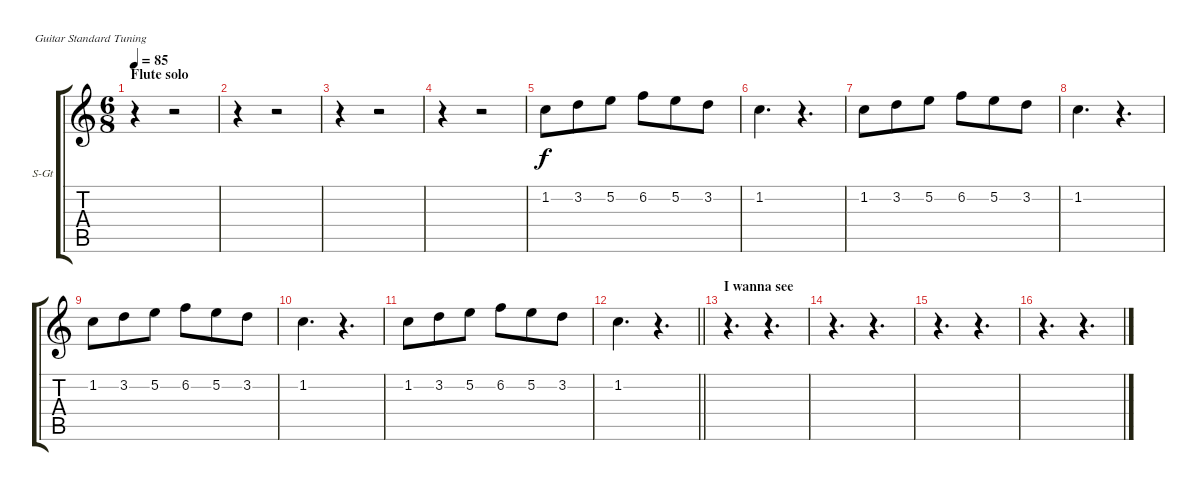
\bracketExtendMode groupsimilarinstruments
\firstSystemTrackNameOrientation horizontal
\otherSystemsTrackNameOrientation horizontal
\track ("Flute" "S-Gt") {instrument recorder}
\staff {score tabs}
\tuning (E4 B3 G3 D3 A2 E2)
\displaytranspose 12
\ts (6 8)
\section ("" "Flute solo")
\tempo 85
\clef g2
\ks c
r.4{dy f} r.2 |
r.4 r.2 |
r.4 r.2 |
r.4 r.2 |
1.2.8 3.2.8 5.2.8 6.2.8 5.2.8 3.2.8 |
1.2.4{d} r.4{d} |
1.2.8 3.2.8 5.2.8 6.2.8 5.2.8 3.2.8 |
1.2.4{d} r.4{d} |
1.2.8 3.2.8 5.2.8 6.2.8 5.2.8 3.2.8 |
1.2.4{d} r.4{d} |
1.2.8 3.2.8 5.2.8 6.2.8 5.2.8 3.2.8 |
\barLineRight lightlight
1.2.4{d} r.4{d} |
\section ("" "I wanna see")
r.4{d} r.4{d} |
r.4{d} r.4{d} |
r.4{d} r.4{d} |
r.4{d} r.4{d}
